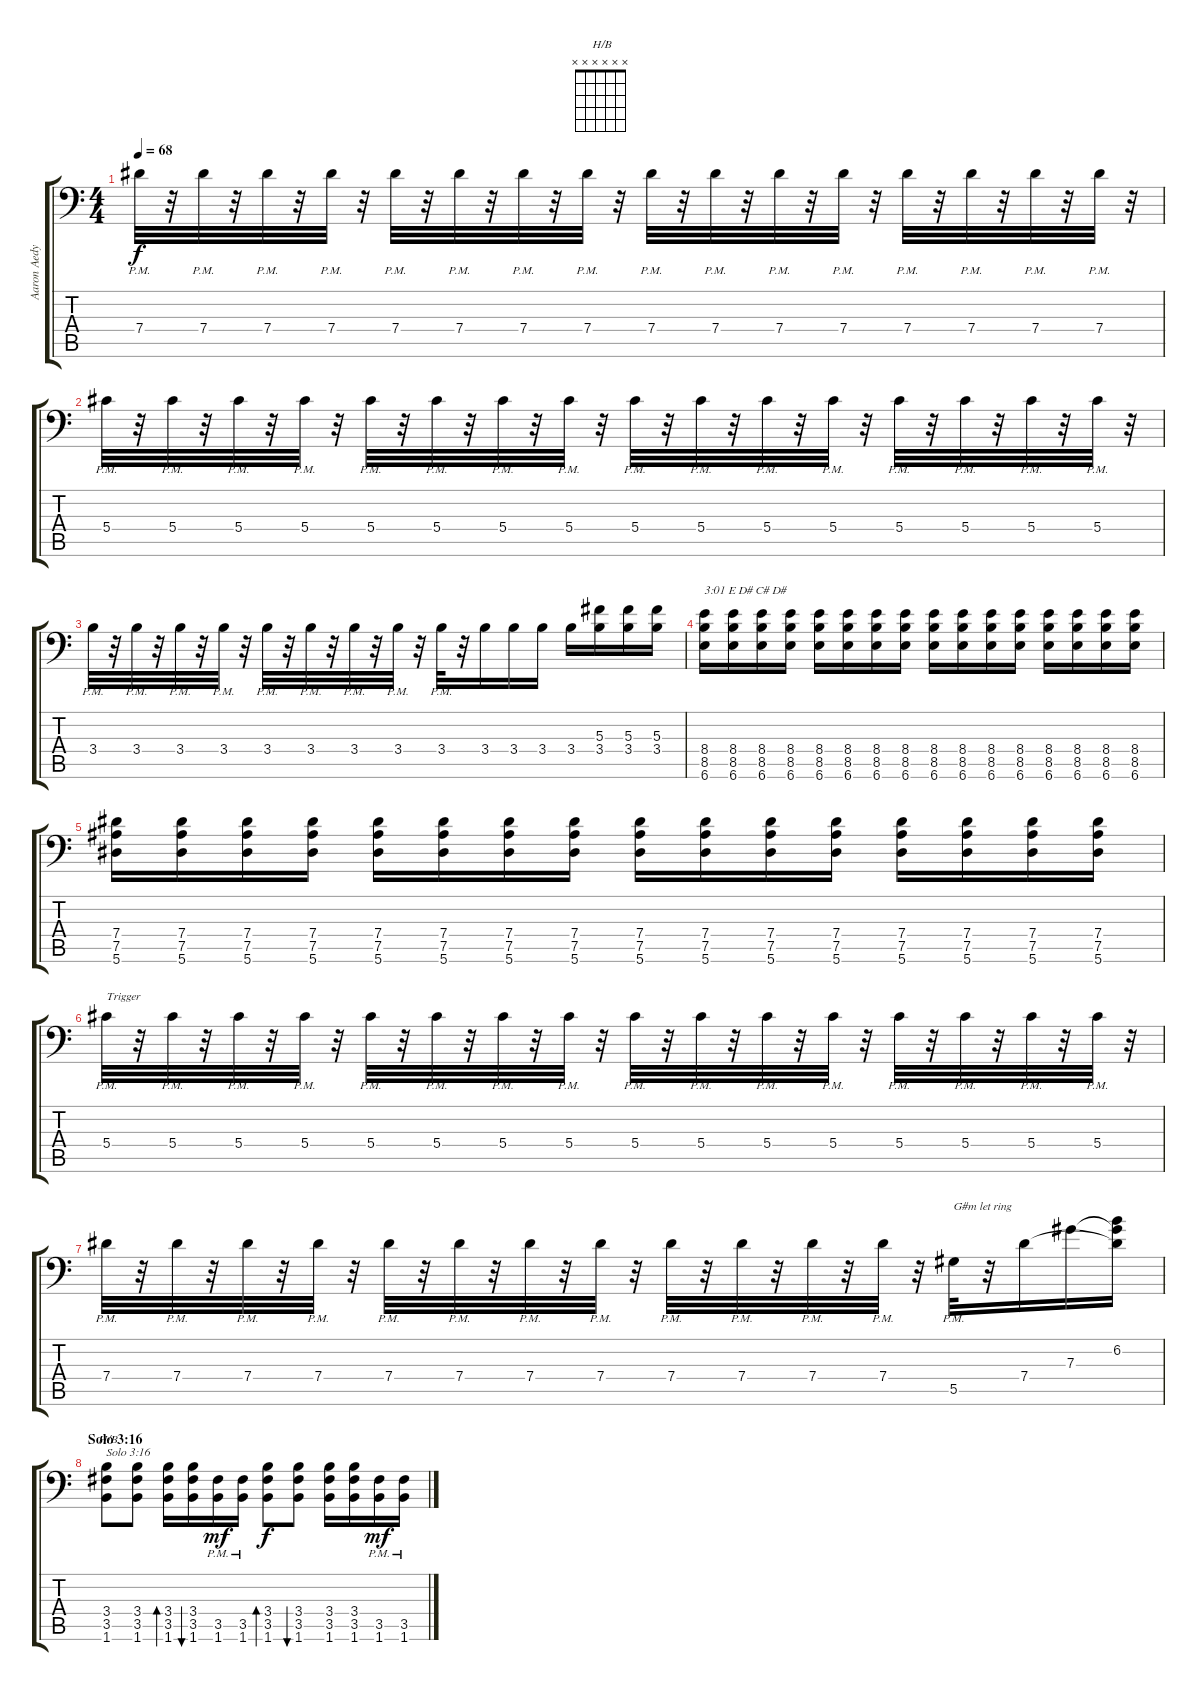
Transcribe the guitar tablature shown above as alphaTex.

\track ("Aaron Aedy (A#-Tuning)" "Aaron Aedy") {instrument overdrivenguitar}
\staff {score tabs}
\tuning (Bb3 F3 Db3 Ab2 Eb2 Bb1) {hide}
\chord (" H/B" x x x x x x)
\ts (4 4)
\tempo 68
\clef f4
\ks c
7.4{pm}.32{dy f} r.32 7.4{pm}.32 r.32 7.4{pm}.32 r.32 7.4{pm}.32 r.32 7.4{pm}.32 r.32 7.4{pm}.32 r.32 7.4{pm}.32 r.32 7.4{pm}.32 r.32 7.4{pm}.32 r.32 7.4{pm}.32 r.32 7.4{pm}.32 r.32 7.4{pm}.32 r.32 7.4{pm}.32 r.32 7.4{pm}.32 r.32 7.4{pm}.32 r.32 7.4{pm}.32 r.32 |
5.4{pm}.32 r.32 5.4{pm}.32 r.32 5.4{pm}.32 r.32 5.4{pm}.32 r.32 5.4{pm}.32 r.32 5.4{pm}.32 r.32 5.4{pm}.32 r.32 5.4{pm}.32 r.32 5.4{pm}.32 r.32 5.4{pm}.32 r.32 5.4{pm}.32 r.32 5.4{pm}.32 r.32 5.4{pm}.32 r.32 5.4{pm}.32 r.32 5.4{pm}.32 r.32 5.4{pm}.32 r.32 |
3.4{pm}.32 r.32 3.4{pm}.32 r.32 3.4{pm}.32 r.32 3.4{pm}.32 r.32 3.4{pm}.32 r.32 3.4{pm}.32 r.32 3.4{pm}.32 r.32 3.4{pm}.32 r.32 3.4{pm}.32 r.32 3.4.16 3.4.16 3.4.16 3.4.16 (5.3 3.4).16 (5.3 3.4).16 (5.3 3.4).16 |
(8.4 8.5 6.6).16{txt "3:01 E D# C# D#"} (8.4 8.5 6.6).16 (8.4 8.5 6.6).16 (8.4 8.5 6.6).16 (8.4 8.5 6.6).16 (8.4 8.5 6.6).16 (8.4 8.5 6.6).16 (8.4 8.5 6.6).16 (8.4 8.5 6.6).16 (8.4 8.5 6.6).16 (8.4 8.5 6.6).16 (8.4 8.5 6.6).16 (8.4 8.5 6.6).16 (8.4 8.5 6.6).16 (8.4 8.5 6.6).16 (8.4 8.5 6.6).16 |
(7.4 7.5 5.6).16 (7.4 7.5 5.6).16 (7.4 7.5 5.6).16 (7.4 7.5 5.6).16 (7.4 7.5 5.6).16 (7.4 7.5 5.6).16 (7.4 7.5 5.6).16 (7.4 7.5 5.6).16 (7.4 7.5 5.6).16 (7.4 7.5 5.6).16 (7.4 7.5 5.6).16 (7.4 7.5 5.6).16 (7.4 7.5 5.6).16 (7.4 7.5 5.6).16 (7.4 7.5 5.6).16 (7.4 7.5 5.6).16 |
5.4{pm}.32{txt "Trigger"} r.32 5.4{pm}.32 r.32 5.4{pm}.32 r.32 5.4{pm}.32 r.32 5.4{pm}.32 r.32 5.4{pm}.32 r.32 5.4{pm}.32 r.32 5.4{pm}.32 r.32 5.4{pm}.32 r.32 5.4{pm}.32 r.32 5.4{pm}.32 r.32 5.4{pm}.32 r.32 5.4{pm}.32 r.32 5.4{pm}.32 r.32 5.4{pm}.32 r.32 5.4{pm}.32 r.32 |
7.4{pm}.32 r.32 7.4{pm}.32 r.32 7.4{pm}.32 r.32 7.4{pm}.32 r.32 7.4{pm}.32 r.32 7.4{pm}.32 r.32 7.4{pm}.32 r.32 7.4{pm}.32 r.32 7.4{pm}.32 r.32 7.4{pm}.32 r.32 7.4{pm}.32 r.32 7.4{pm}.32 r.32 5.5{pm}.32{txt "G#m let ring"} r.32 7.4.16 7.3.16 (6.2 7.3{t} 7.4{t}).16 |
\section ("" "Solo 3:16")
(3.4 3.5 1.6).8{ch " H/B" txt "Solo 3:16"} (3.4 3.5 1.6).8 (3.4 3.5 1.6).16{bd 60} (3.4 3.5 1.6).16{bu 60} (3.5{pm} 1.6{pm}).16{dy mf} (3.5{pm} 1.6{pm}).16 (3.4 3.5 1.6).8{bd 60 dy f} (3.4 3.5 1.6).8{bu 60} (3.4 3.5 1.6).16 (3.4 3.5 1.6).16 (3.5{pm} 1.6{pm}).16{dy mf} (3.5{pm} 1.6{pm}).16
